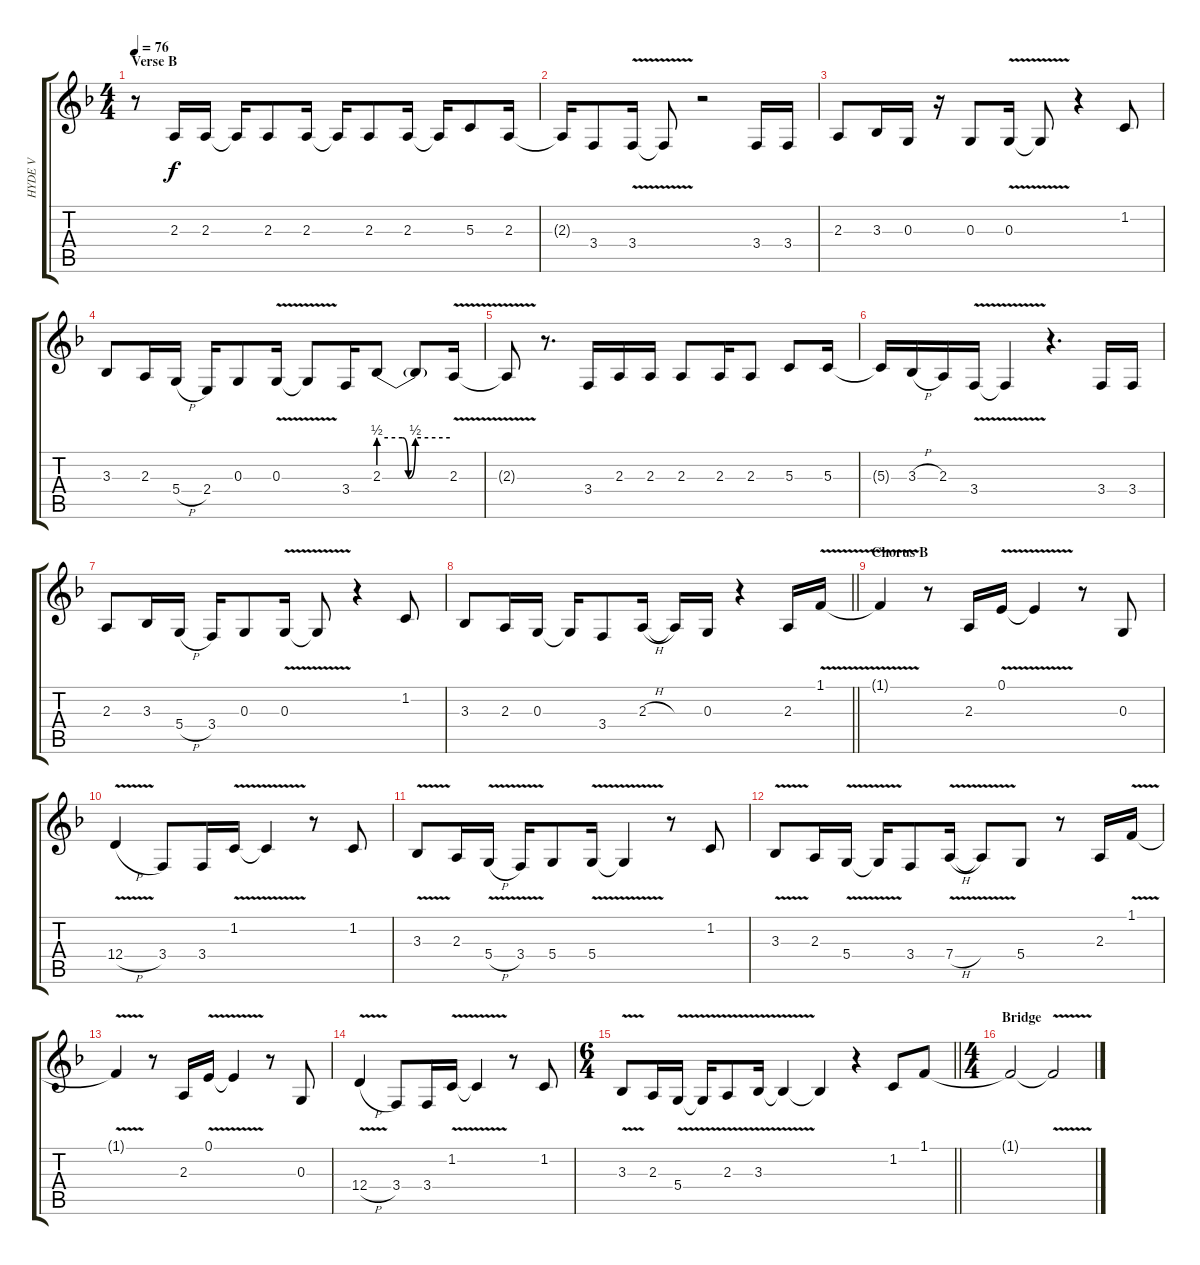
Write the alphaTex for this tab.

\track ("HYDE V" "HYDE V") {instrument lead6voice}
\staff {score tabs}
\tuning (E4 B3 G3 D3 A2 E2) {hide}
\ts (4 4)
\section ("" "Verse B")
\tempo 76
\clef g2
\ks f
r.8{dy f} 2.3.16 2.3.16 2.3{t}.16 2.3.8 2.3.16 2.3{t}.16 2.3.8 2.3.16 2.3{t}.16 5.3.8 2.3.16 |
2.3{t}.16 3.4.8 3.4{v}.16 3.4{t}.8 r.2 3.4.16 3.4.16 |
2.3.8 3.3.16 0.3.16 r.16 0.3.8 0.3{v}.16 0.3{t}.8 r.4 1.2.8 |
3.3.8 2.3.16 5.4{h}.16 2.4.16 0.3.8 0.3{v}.16 0.3{t}.8 3.4.16 2.3{be (custom 0 2 20 2 25 0 31 2 60 2)}.8 2.3{t}.8 2.3{v}.16 |
2.3{t}.8 r.8{d} 3.4.16 2.3.16 2.3.16 2.3.8 2.3.16 2.3.8 5.3.8 5.3.16 |
5.3{t}.16 3.3{h}.16 2.3.16 3.4{v}.16 3.4{t}.4 r.4{d} 3.4.16 3.4.16 |
2.3.8 3.3.16 5.4{h}.16 3.4.16 0.3.8 0.3{v}.16 0.3{t}.8 r.4 1.2.8 |
\barLineRight lightlight
3.3.8 2.3.16 0.3.16 0.3{t}.16 3.4.8 2.3{h}.16 2.3{t}.16 0.3.16 r.4 2.3.16 1.1{v}.16 |
\section ("" "Chorus B")
1.1{t}.4 r.8 2.3.16 0.1{v}.16 0.1{t}.4 r.8 0.3.8 |
12.4{v h}.4 3.4.8 3.4.16 1.2{v}.16 1.2{t}.4 r.8 1.2.8 |
3.3{v}.8 2.3.16 5.4{v h}.16 3.4{v}.16 5.4.8 5.4{v}.16 5.4{t}.4 r.8 1.2.8 |
3.3{v}.8 2.3.16 5.4{v}.16 5.4{t}.16 3.4.8 7.4{v h}.16 7.4{t}.8 5.4.8 r.8 2.3.16 1.1{v}.16 |
1.1{t}.4 r.8 2.3.16 0.1{v}.16 0.1{t}.4 r.8 0.3.8 |
12.4{v h}.4 3.4.8 3.4.16 1.2{v}.16 1.2{t}.4 r.8 1.2.8 |
\ts (6 4)
\barLineRight lightlight
3.3{v}.8 2.3.16 5.4{v}.16{beam split} 5.4{t}.16 2.3{v}.8 3.3{v}.16 3.3{t}.4 3.3{t}.4 r.4 1.2.8 1.1.8 |
\ts (4 4)
\section ("" "Bridge")
1.1{t}.2 1.1{v t}.2
